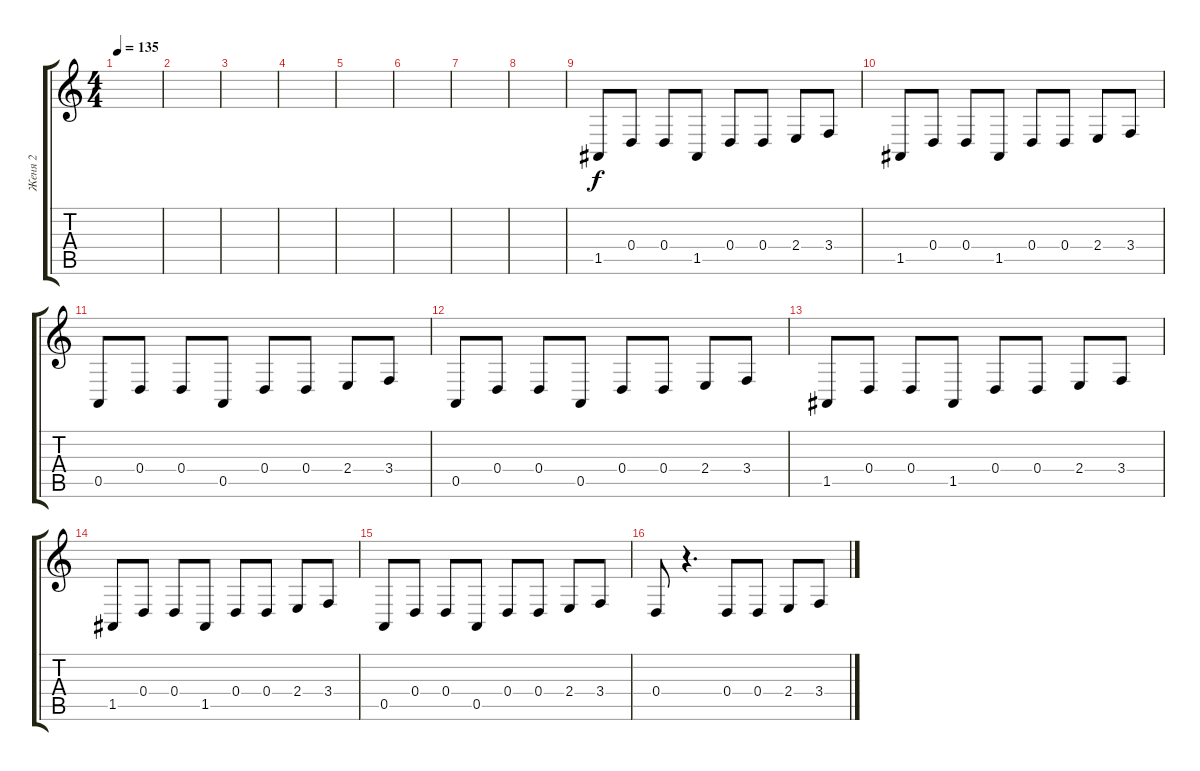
\track ("Женя 2" "Женя 2") {instrument lead1square}
\staff {score tabs}
\tuning (E4 B3 G3 D3 A2 E2) {hide}
\ts (4 4)
\tempo 135
\clef g2
\ks c
|
|
|
|
|
|
|
|
1.5.8 0.4.8 0.4.8 1.5.8 0.4.8 0.4.8 2.4.8 3.4.8 |
1.5.8 0.4.8 0.4.8 1.5.8 0.4.8 0.4.8 2.4.8 3.4.8 |
0.5.8 0.4.8 0.4.8 0.5.8 0.4.8 0.4.8 2.4.8 3.4.8 |
0.5.8 0.4.8 0.4.8 0.5.8 0.4.8 0.4.8 2.4.8 3.4.8 |
1.5.8 0.4.8 0.4.8 1.5.8 0.4.8 0.4.8 2.4.8 3.4.8 |
1.5.8 0.4.8 0.4.8 1.5.8 0.4.8 0.4.8 2.4.8 3.4.8 |
0.5.8 0.4.8 0.4.8 0.5.8 0.4.8 0.4.8 2.4.8 3.4.8 |
0.4.8 r.4{d} 0.4.8 0.4.8 2.4.8 3.4.8
